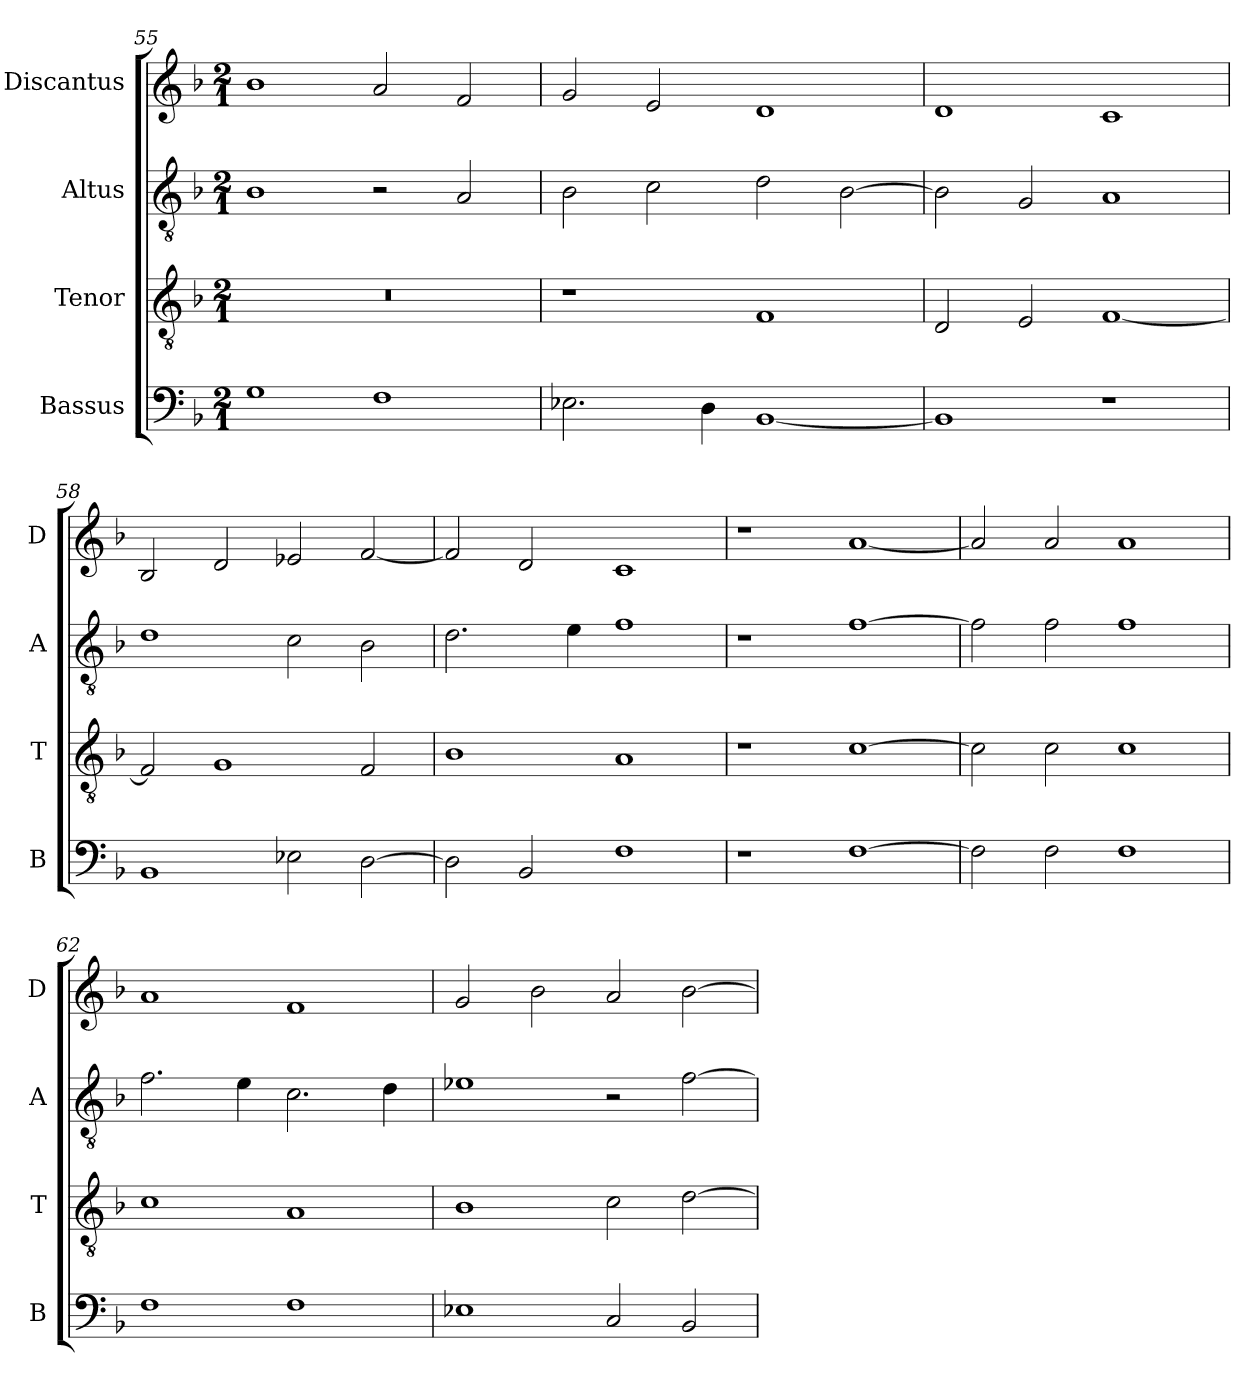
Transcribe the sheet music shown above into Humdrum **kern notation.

**kern	**kern	**kern	**kern
*part4	*part3	*part2	*part1
*staff4	*staff3	*staff2	*staff1
*I"Bassus	*I"Tenor	*I"Altus	*I"Discantus
*I'B	*I'T	*I'A	*I'D
*clefF4	*clefGv2	*clefGv2	*clefG2
*k[b-]	*k[b-]	*k[b-]	*k[b-]
*M2/1	*M2/1	*M2/1	*M2/1
=55	=55	=55	=55
1G	0r	1B-	1b-
1F	.	2r	2a/
.	.	2A/	2f/
=56	=56	=56	=56
2.E-X\	1r	2B-\	2g/
.	.	2c\	2e/
4D\	.	.	.
[1BB-	1F	2d\	1d
.	.	[2B-\	.
=57	=57	=57	=57
1BB-]	2D/	2B-\]	1d
.	2E/	2G/	.
1r	[1F	1A	1c
=58	=58	=58	=58
1BB-	2F/]	1d	2B-/
.	1G	.	2d/
2E-X\	.	2c\	2e-X/
[2D\	2F/	2B-\	[2f/
=59	=59	=59	=59
2D\]	1B-	2.d\	2f/]
2BB-/	.	.	2d/
.	.	4e\	.
1F	1A	1f	1c
=60	=60	=60	=60
1r	1r	1r	1r
[1F	[1c	[1f	[1a
=61	=61	=61	=61
2F\]	2c\]	2f\]	2a/]
2F\	2c\	2f\	2a/
1F	1c	1f	1a
=62	=62	=62	=62
1F	1c	2.f\	1a
.	.	4e\	.
1F	1A	2.c\	1f
.	.	4d\	.
=63	=63	=63	=63
1E-X	1B-	1e-X	2g/
.	.	.	2b-\
2C/	2c\	2r	2a/
2BB-/	[2d\	[2f\	[2b-\
=	=	=	=
*-	*-	*-	*-
